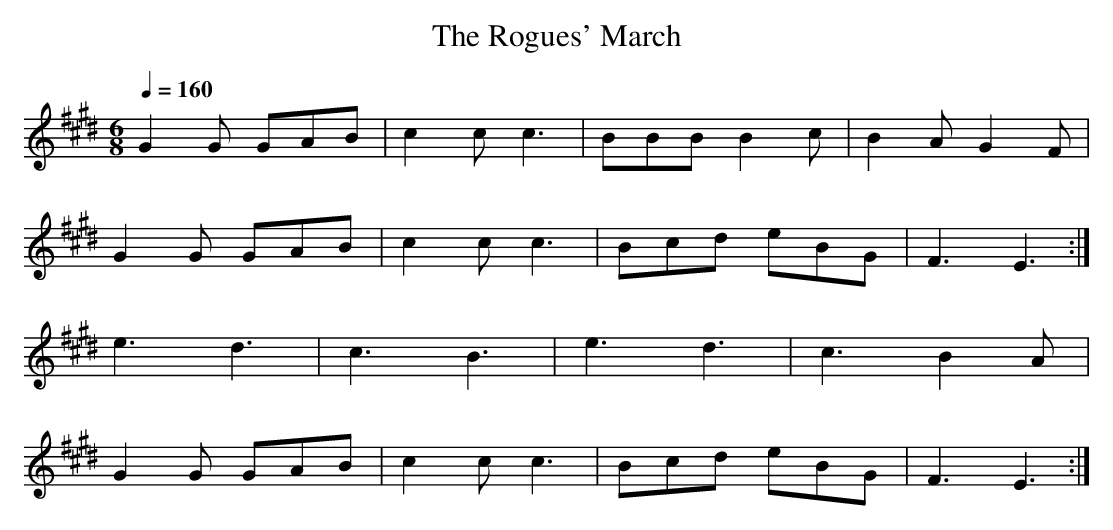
X:1
T:Rogues' March, The
M:6/8
L:1/4
Q:1/4=160
K:Emaj
G G/2 G/2A/2B/2 | c c<c | B/2B/2B/2 B c/2 | B A/2 G F/2 |
G G/2 G/2A/2B/2 | c c<c | B/2c/2d/2 e/2B/2G/2 | F3/2 E3/2 :|
e3/2 d3/2 | c3/2 B3/2 |\
e3/2 d3/2 | c3/2 B A/2 |
G G/2 G/2A/2B/2 | c c<c | B/2c/2d/2 e/2B/2G/2 | F3/2 E3/2 :|
